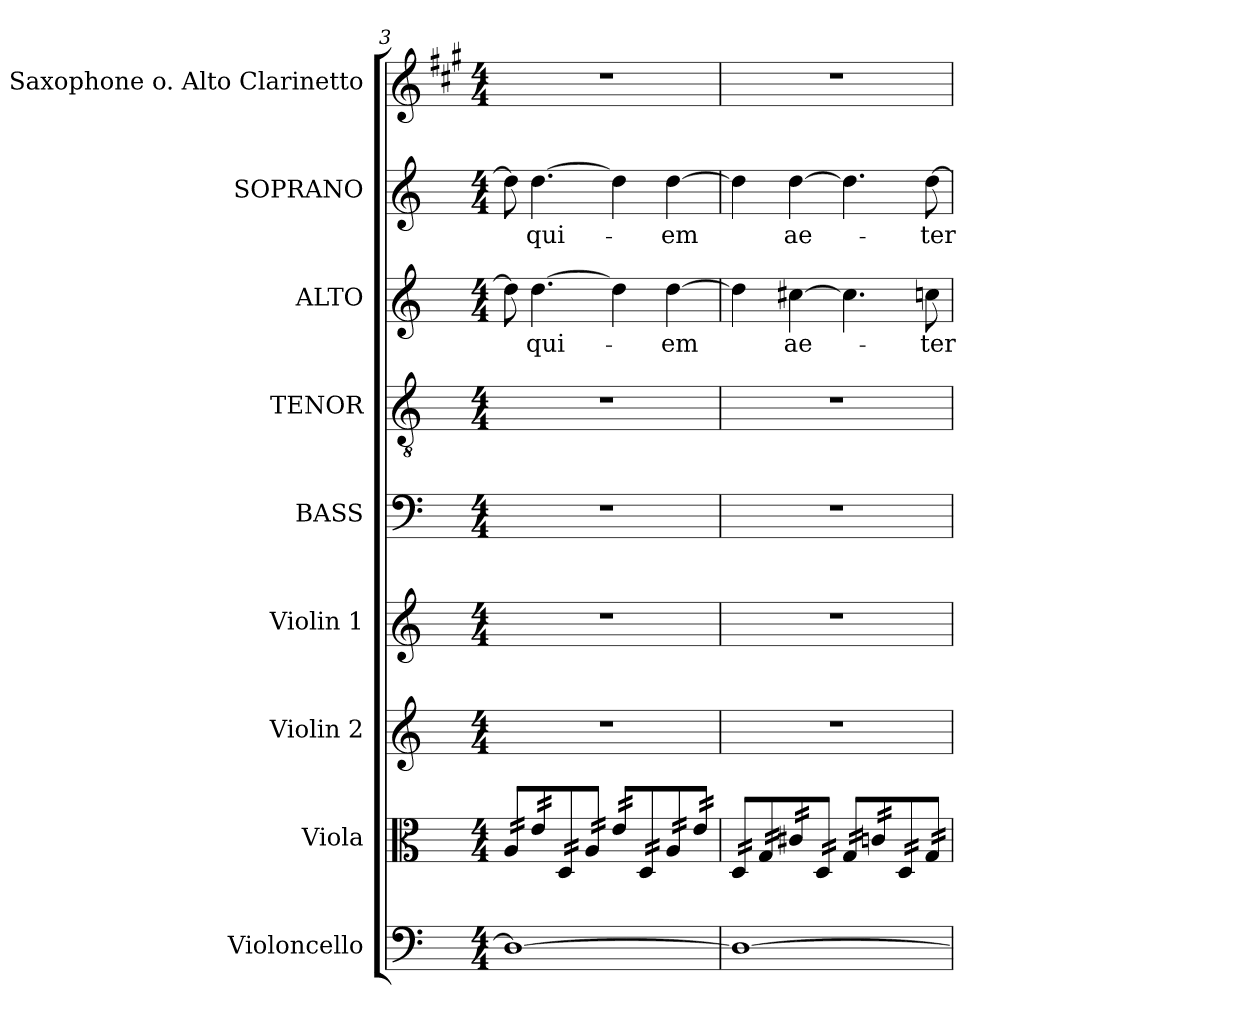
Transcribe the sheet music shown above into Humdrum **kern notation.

**kern	**kern	**kern	**kern	**kern	**kern	**kern	**text	**kern	**text	**kern
*part9	*part8	*part7	*part6	*part5	*part4	*part3	*part3	*part2	*part2	*part1
*staff9	*staff8	*staff7	*staff6	*staff5	*staff4	*staff3	*staff3	*staff2	*staff2	*staff1
*I"Violoncello	*I"Viola	*I"Violin 2	*I"Violin 1	*I"BASS	*I"TENOR	*I"ALTO	*	*I"SOPRANO	*	*I"Alto Saxophone o. Alto Clarinetto
*I'Vc.	*I'Vla.	*I'Vln. 2	*I'Vln. 1	*I'B.	*I'T.	*I'A.	*	*I'S.	*	*I'Alto Sax. o. Alto Clar.
*clefF4	*clefC3	*clefG2	*clefG2	*clefF4	*clefGv2	*clefG2	*	*clefG2	*	*clefG2
*	*	*	*	*	*ITrd7c12	*	*	*	*	*ITrd5c9
*k[]	*k[]	*k[]	*k[]	*k[]	*k[]	*k[]	*	*k[]	*	*k[]
*C:	*C:	*C:	*C:	*C:	*C:	*C:	*	*C:	*	*C:
*M4/4	*M4/4	*M4/4	*M4/4	*M4/4	*M4/4	*M4/4	*	*M4/4	*	*M4/4
=3	=3	=3	=3	=3	=3	=3	=3	=3	=3	=3
*	*tremolo	*	*	*	*	*	*	*	*	*
1Di_>	32Ai/LLL	1r	1r	1r	1r	8ddi\]	.	8ddi\]	.	1r
.	32Ai/	.	.	.	.	.	.	.	.	.
.	32Ai/	.	.	.	.	.	.	.	.	.
.	32Ai/	.	.	.	.	.	.	.	.	.
!	!	!	!	!	!	!	!LO:LY:b:color=#000000	!	!	!
!	!	!	!	!	!	!	!	!	!LO:LY:b:color=#000000	!
.	32ei/	.	.	.	.	[>4.ddi\	-qui-	[>4.ddi\	-qui-	.
.	32ei/	.	.	.	.	.	.	.	.	.
.	32ei/	.	.	.	.	.	.	.	.	.
.	32ei/	.	.	.	.	.	.	.	.	.
.	(32Di/	.	.	.	.	.	.	.	.	.
.	(32Di/	.	.	.	.	.	.	.	.	.
.	(32Di/	.	.	.	.	.	.	.	.	.
.	(32Di/	.	.	.	.	.	.	.	.	.
.	32Ai/	.	.	.	.	.	.	.	.	.
.	32Ai/	.	.	.	.	.	.	.	.	.
.	32Ai/	.	.	.	.	.	.	.	.	.
.	32Ai/JJJ	.	.	.	.	.	.	.	.	.
.	32ei/)LLL	.	.	.	.	4ddi\]	.	4ddi\]	.	.
.	32ei/)	.	.	.	.	.	.	.	.	.
.	32ei/)	.	.	.	.	.	.	.	.	.
.	32ei/)	.	.	.	.	.	.	.	.	.
.	(32Di/	.	.	.	.	.	.	.	.	.
.	(32Di/	.	.	.	.	.	.	.	.	.
.	(32Di/	.	.	.	.	.	.	.	.	.
.	(32Di/	.	.	.	.	.	.	.	.	.
!	!	!	!	!	!	!	!LO:LY:b:color=#000000	!	!	!
!	!	!	!	!	!	!	!	!	!LO:LY:b:color=#000000	!
.	32Ai/	.	.	.	.	[>4ddi\	-em	[>4ddi\	-em	.
.	32Ai/	.	.	.	.	.	.	.	.	.
.	32Ai/	.	.	.	.	.	.	.	.	.
.	32Ai/	.	.	.	.	.	.	.	.	.
.	32ei/)	.	.	.	.	.	.	.	.	.
.	32ei/)	.	.	.	.	.	.	.	.	.
.	32ei/)	.	.	.	.	.	.	.	.	.
.	32ei/)JJJ	.	.	.	.	.	.	.	.	.
=4	=4	=4	=4	=4	=4	=4	=4	=4	=4	=4
1Di_>	(32Di/LLL	1r	1r	1r	1r	4ddi\]	.	4ddi\]	.	1r
.	(32Di/	.	.	.	.	.	.	.	.	.
.	(32Di/	.	.	.	.	.	.	.	.	.
.	(32Di/	.	.	.	.	.	.	.	.	.
.	32Gi/	.	.	.	.	.	.	.	.	.
.	32Gi/	.	.	.	.	.	.	.	.	.
.	32Gi/	.	.	.	.	.	.	.	.	.
.	32Gi/	.	.	.	.	.	.	.	.	.
!	!	!	!	!	!	!	!LO:LY:b:color=#000000	!	!	!
!	!	!	!	!	!	!	!	!	!LO:LY:b:color=#000000	!
.	32c#Xi/)	.	.	.	.	[>4cc#Xi\	ae-	[>4ddi\	ae-	.
.	32c#Xi/)	.	.	.	.	.	.	.	.	.
.	32c#Xi/)	.	.	.	.	.	.	.	.	.
.	32c#Xi/)	.	.	.	.	.	.	.	.	.
.	(32Di/	.	.	.	.	.	.	.	.	.
.	(32Di/	.	.	.	.	.	.	.	.	.
.	(32Di/	.	.	.	.	.	.	.	.	.
.	(32Di/JJJ	.	.	.	.	.	.	.	.	.
.	32Gi/LLL	.	.	.	.	4.cc#i\]	.	4.ddi\]	.	.
.	32Gi/	.	.	.	.	.	.	.	.	.
.	32Gi/	.	.	.	.	.	.	.	.	.
.	32Gi/	.	.	.	.	.	.	.	.	.
.	32cni/)	.	.	.	.	.	.	.	.	.
.	32cni/)	.	.	.	.	.	.	.	.	.
.	32cni/)	.	.	.	.	.	.	.	.	.
.	32cni/)	.	.	.	.	.	.	.	.	.
.	32Di/	.	.	.	.	.	.	.	.	.
.	32Di/	.	.	.	.	.	.	.	.	.
.	32Di/	.	.	.	.	.	.	.	.	.
.	32Di/	.	.	.	.	.	.	.	.	.
!	!	!	!	!	!	!	!LO:LY:b:color=#000000	!	!	!
!	!	!	!	!	!	!	!	!	!LO:LY:b:color=#000000	!
.	32Gi/	.	.	.	.	8ccni\	-ter-	[>8ddi\	-ter-	.
.	32Gi/	.	.	.	.	.	.	.	.	.
.	32Gi/	.	.	.	.	.	.	.	.	.
.	32Gi/JJJ	.	.	.	.	.	.	.	.	.
*	*Xtremolo	*	*	*	*	*	*	*	*	*
=	=	=	=	=	=	=	=	=	=	=
*-	*-	*-	*-	*-	*-	*-	*-	*-	*-	*-
